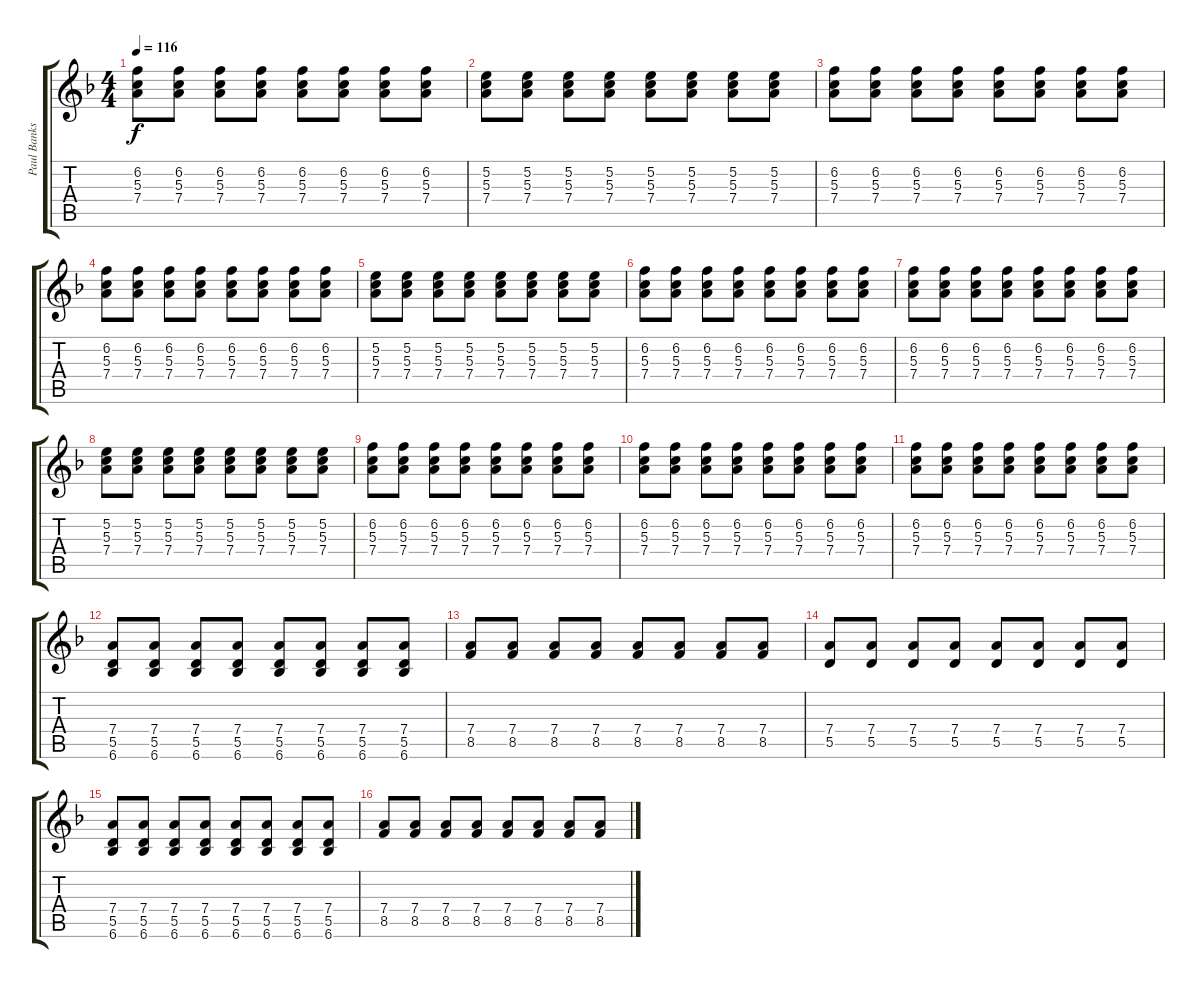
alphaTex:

\track ("Paul Banks" "Paul Banks") {instrument electricguitarjazz}
\staff {score tabs}
\tuning (E4 B3 G3 D3 A2 E2) {hide}
\ts (4 4)
\tempo 116
\clef g2
\ks f
(6.2 5.3 7.4).8{dy f} (6.2 5.3 7.4).8 (6.2 5.3 7.4).8 (6.2 5.3 7.4).8 (6.2 5.3 7.4).8 (6.2 5.3 7.4).8 (6.2 5.3 7.4).8 (6.2 5.3 7.4).8 |
(5.2 5.3 7.4).8 (5.2 5.3 7.4).8 (5.2 5.3 7.4).8 (5.2 5.3 7.4).8 (5.2 5.3 7.4).8 (5.2 5.3 7.4).8 (5.2 5.3 7.4).8 (5.2 5.3 7.4).8 |
(6.2 5.3 7.4).8 (6.2 5.3 7.4).8 (6.2 5.3 7.4).8 (6.2 5.3 7.4).8 (6.2 5.3 7.4).8 (6.2 5.3 7.4).8 (6.2 5.3 7.4).8 (6.2 5.3 7.4).8 |
(6.2 5.3 7.4).8 (6.2 5.3 7.4).8 (6.2 5.3 7.4).8 (6.2 5.3 7.4).8 (6.2 5.3 7.4).8 (6.2 5.3 7.4).8 (6.2 5.3 7.4).8 (6.2 5.3 7.4).8 |
(5.2 5.3 7.4).8 (5.2 5.3 7.4).8 (5.2 5.3 7.4).8 (5.2 5.3 7.4).8 (5.2 5.3 7.4).8 (5.2 5.3 7.4).8 (5.2 5.3 7.4).8 (5.2 5.3 7.4).8 |
(6.2 5.3 7.4).8 (6.2 5.3 7.4).8 (6.2 5.3 7.4).8 (6.2 5.3 7.4).8 (6.2 5.3 7.4).8 (6.2 5.3 7.4).8 (6.2 5.3 7.4).8 (6.2 5.3 7.4).8 |
(6.2 5.3 7.4).8 (6.2 5.3 7.4).8 (6.2 5.3 7.4).8 (6.2 5.3 7.4).8 (6.2 5.3 7.4).8 (6.2 5.3 7.4).8 (6.2 5.3 7.4).8 (6.2 5.3 7.4).8 |
(5.2 5.3 7.4).8 (5.2 5.3 7.4).8 (5.2 5.3 7.4).8 (5.2 5.3 7.4).8 (5.2 5.3 7.4).8 (5.2 5.3 7.4).8 (5.2 5.3 7.4).8 (5.2 5.3 7.4).8 |
(6.2 5.3 7.4).8 (6.2 5.3 7.4).8 (6.2 5.3 7.4).8 (6.2 5.3 7.4).8 (6.2 5.3 7.4).8 (6.2 5.3 7.4).8 (6.2 5.3 7.4).8 (6.2 5.3 7.4).8 |
(6.2 5.3 7.4).8 (6.2 5.3 7.4).8 (6.2 5.3 7.4).8 (6.2 5.3 7.4).8 (6.2 5.3 7.4).8 (6.2 5.3 7.4).8 (6.2 5.3 7.4).8 (6.2 5.3 7.4).8 |
(6.2 5.3 7.4).8 (6.2 5.3 7.4).8 (6.2 5.3 7.4).8 (6.2 5.3 7.4).8 (6.2 5.3 7.4).8 (6.2 5.3 7.4).8 (6.2 5.3 7.4).8 (6.2 5.3 7.4).8 |
(7.4 5.5 6.6).8 (7.4 5.5 6.6).8 (7.4 5.5 6.6).8 (7.4 5.5 6.6).8 (7.4 5.5 6.6).8 (7.4 5.5 6.6).8 (7.4 5.5 6.6).8 (7.4 5.5 6.6).8 |
(7.4 8.5).8 (7.4 8.5).8 (7.4 8.5).8 (7.4 8.5).8 (7.4 8.5).8 (7.4 8.5).8 (7.4 8.5).8 (7.4 8.5).8 |
(7.4 5.5).8 (7.4 5.5).8 (7.4 5.5).8 (7.4 5.5).8 (7.4 5.5).8 (7.4 5.5).8 (7.4 5.5).8 (7.4 5.5).8 |
(7.4 5.5 6.6).8 (7.4 5.5 6.6).8 (7.4 5.5 6.6).8 (7.4 5.5 6.6).8 (7.4 5.5 6.6).8 (7.4 5.5 6.6).8 (7.4 5.5 6.6).8 (7.4 5.5 6.6).8 |
(7.4 8.5).8 (7.4 8.5).8 (7.4 8.5).8 (7.4 8.5).8 (7.4 8.5).8 (7.4 8.5).8 (7.4 8.5).8 (7.4 8.5).8
